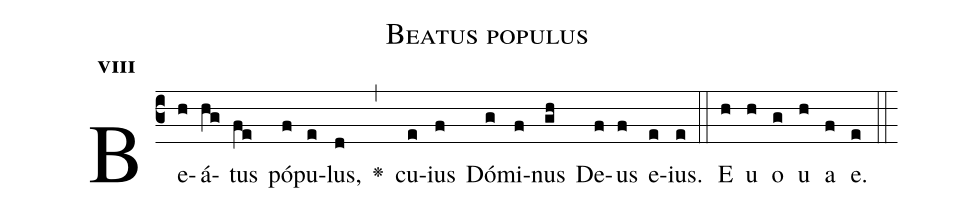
name:Beatus populus;
office-part:Antiphona;
mode:8;
%%
initial-style: 1;
name: Beatus populus;
book: Antiphonae & Responsoria/Tomus III, p. 106;
occasion: Psalterium Hebdomada IV Feria V;
office-part: Vesperae Ant 2;
user-notes: ;
commentary: ;
annotation: 8g;
centering-scheme: english;
fontsize: 12;
font: OFLSortsMillGoudy;
height: 11;
width: 4.5;
%%
(c3)Be(h)á(hg)tus(fe) pó(f)pu(e)lus,(d) <v>\greheightstar</v>(,) cu(e)ius(f) Dó(g)mi(f)nus(gh) De(f)us(f) e(e)ius.(e) (::)
E(h) u(h) o(g) u(h) a(f) e.(e) (::)
